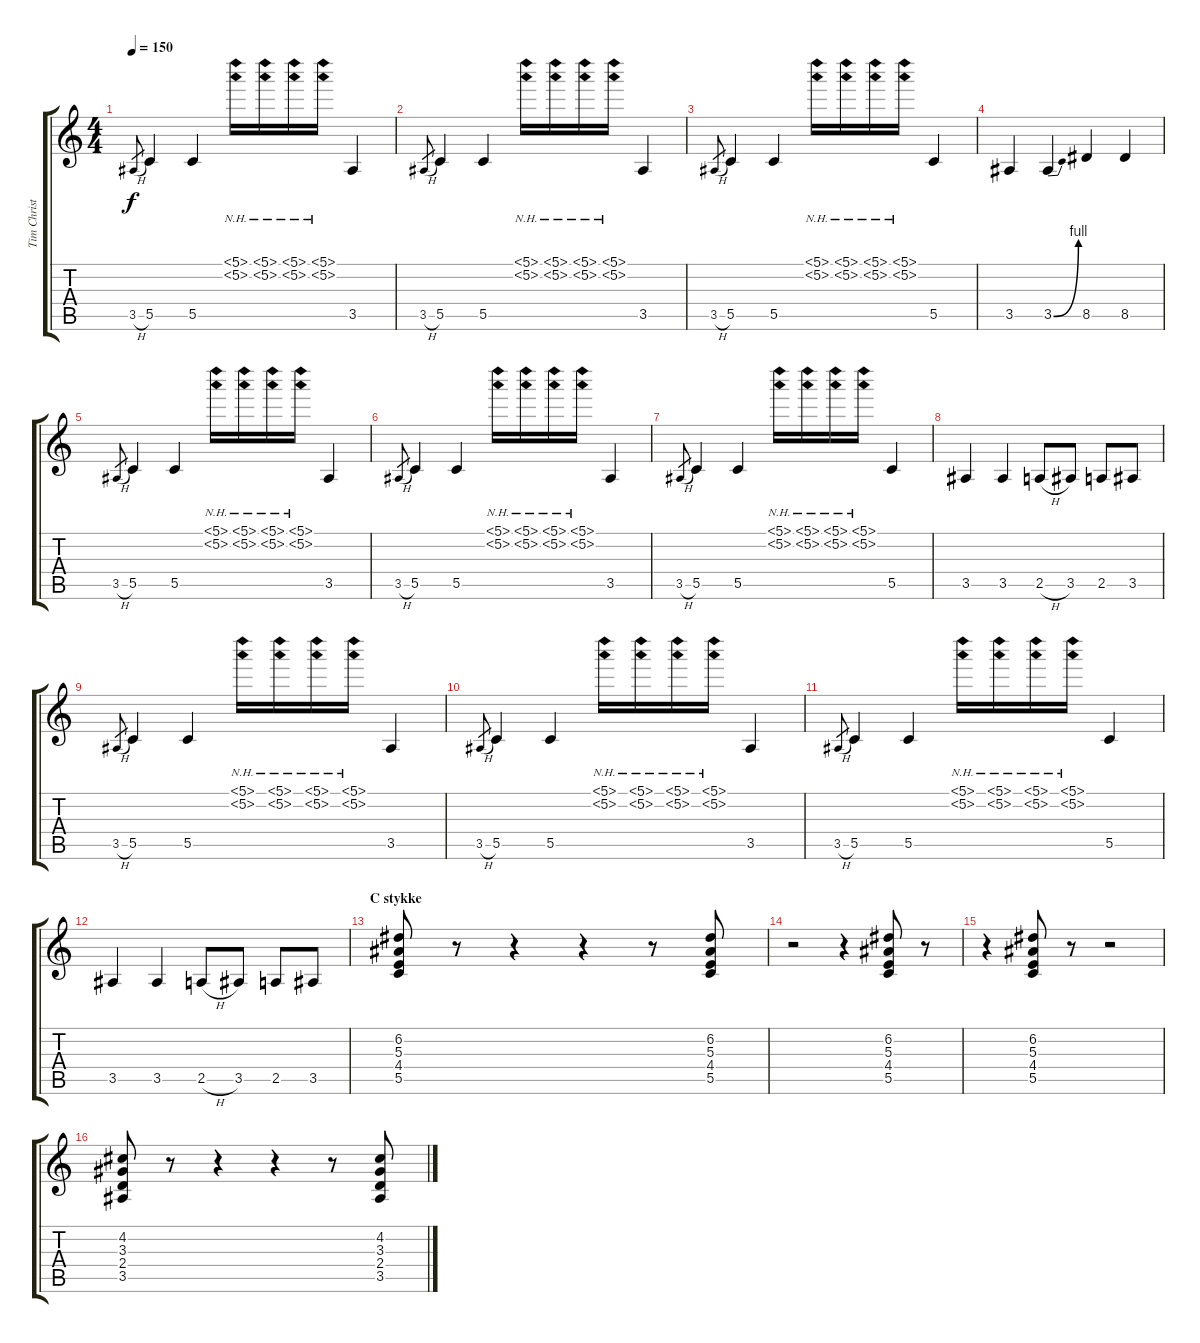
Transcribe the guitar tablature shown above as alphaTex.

\track ("Tim Christensen (Guitar)" "Tim Christ") {instrument overdrivenguitar}
\staff {score tabs}
\tuning (D4 A3 F3 C3 G2 D2) {hide}
\ts (4 4)
\tempo 150
\clef g2
\ks c
3.5{h}.8{gr dy f} 5.5.4 5.5.4 (5.1{nh} 5.2{nh}).16 (5.1{nh} 5.2{nh}).16 (5.1{nh} 5.2{nh}).16 (5.1{nh} 5.2{nh}).16 3.5.4 |
3.5{h}.8{gr} 5.5.4 5.5.4 (5.1{nh} 5.2{nh}).16 (5.1{nh} 5.2{nh}).16 (5.1{nh} 5.2{nh}).16 (5.1{nh} 5.2{nh}).16 3.5.4 |
3.5{h}.8{gr} 5.5.4 5.5.4 (5.1{nh} 5.2{nh}).16 (5.1{nh} 5.2{nh}).16 (5.1{nh} 5.2{nh}).16 (5.1{nh} 5.2{nh}).16 5.5.4 |
3.5.4 3.5{be (bend 0 0 60 4)}.4 8.5.4 8.5.4 |
3.5{h}.8{gr} 5.5.4 5.5.4 (5.1{nh} 5.2{nh}).16 (5.1{nh} 5.2{nh}).16 (5.1{nh} 5.2{nh}).16 (5.1{nh} 5.2{nh}).16 3.5.4 |
3.5{h}.8{gr} 5.5.4 5.5.4 (5.1{nh} 5.2{nh}).16 (5.1{nh} 5.2{nh}).16 (5.1{nh} 5.2{nh}).16 (5.1{nh} 5.2{nh}).16 3.5.4 |
3.5{h}.8{gr} 5.5.4 5.5.4 (5.1{nh} 5.2{nh}).16 (5.1{nh} 5.2{nh}).16 (5.1{nh} 5.2{nh}).16 (5.1{nh} 5.2{nh}).16 5.5.4 |
3.5.4 3.5.4 2.5{h}.8 3.5.8 2.5.8 3.5.8 |
3.5{h}.8{gr} 5.5.4 5.5.4 (5.1{nh} 5.2{nh}).16 (5.1{nh} 5.2{nh}).16 (5.1{nh} 5.2{nh}).16 (5.1{nh} 5.2{nh}).16 3.5.4 |
3.5{h}.8{gr} 5.5.4 5.5.4 (5.1{nh} 5.2{nh}).16 (5.1{nh} 5.2{nh}).16 (5.1{nh} 5.2{nh}).16 (5.1{nh} 5.2{nh}).16 3.5.4 |
3.5{h}.8{gr} 5.5.4 5.5.4 (5.1{nh} 5.2{nh}).16 (5.1{nh} 5.2{nh}).16 (5.1{nh} 5.2{nh}).16 (5.1{nh} 5.2{nh}).16 5.5.4 |
3.5.4 3.5.4 2.5{h}.8 3.5.8 2.5.8 3.5.8 |
\section ("" "C stykke")
(6.2 5.3 4.4 5.5).8{volume 15} r.8 r.4 r.4 r.8 (6.2 5.3 4.4 5.5).8 |
r.2 r.4 (6.2 5.3 4.4 5.5).8 r.8 |
r.4 (6.2 5.3 4.4 5.5).8 r.8 r.2 |
(4.2 3.3 2.4 3.5).8 r.8 r.4 r.4 r.8 (4.2 3.3 2.4 3.5).8
